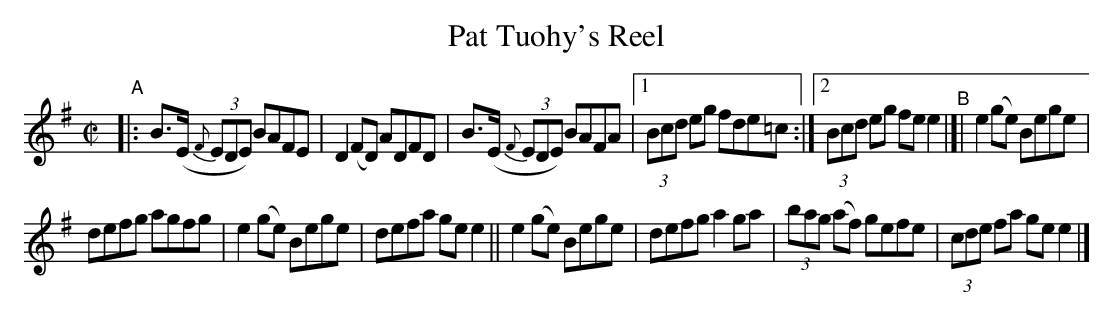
X:1
T: Pat Tuohy's Reel
M: C|
L: 1/8
K: Em
"^A"\
|: B>(E (3{F}EDE) BAFE | D2 (FD) ADFD | B>(E (3{F}EDE) BAFA |\
[1 (3Bcd eg fde=c :|[2 (3Bcd eg fee2 \
"^B"|[| e2 (ge) Bege |
defg agfg | e2(ge) Bege | defa gee2 ||\
e2 (ge) Bege | defg a2ga | (3bag (af) gefe | (3cde fa gee2 |]
